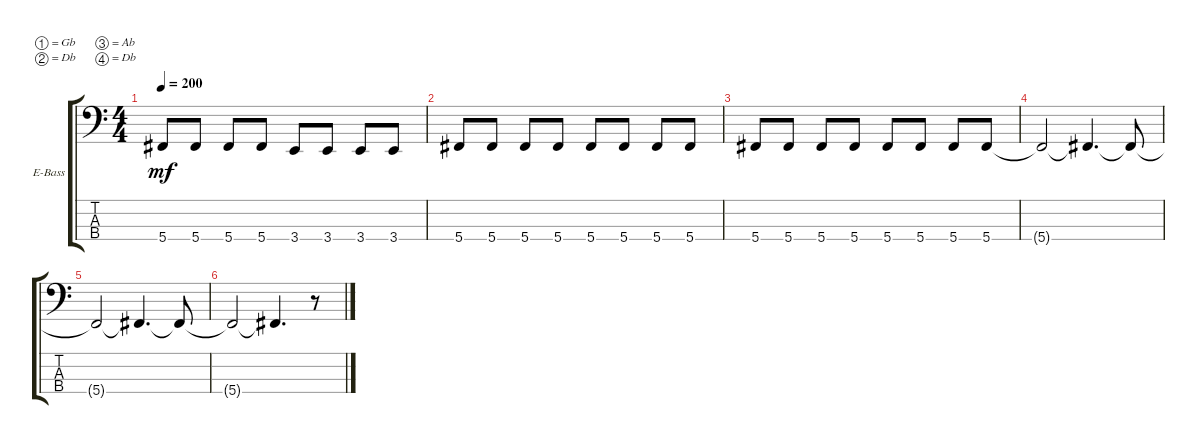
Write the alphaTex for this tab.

\bracketExtendMode groupsimilarinstruments
\firstSystemTrackNameOrientation horizontal
\otherSystemsTrackNameOrientation horizontal
\track ("Bass" "E-Bass") {instrument electricbassfinger}
\staff {score tabs}
\tuning (Gb2 Db2 Ab1 Db1)
\ts (4 4)
\tempo 200
\clef f4
\ks c
5.4.8{dy mf} 5.4.8 5.4.8 5.4.8 3.4.8 3.4.8 3.4.8 3.4.8 |
5.4.8 5.4.8 5.4.8 5.4.8 5.4.8 5.4.8 5.4.8 5.4.8 |
5.4.8 5.4.8 5.4.8 5.4.8 5.4.8 5.4.8 5.4.8 5.4.8 |
5.4{t}.2 5.4{t}.4{d} 5.4{t}.8 |
5.4{t}.2 5.4{t}.4{d} 5.4{t}.8 |
5.4{t}.2 5.4{t}.4{d} r.8
